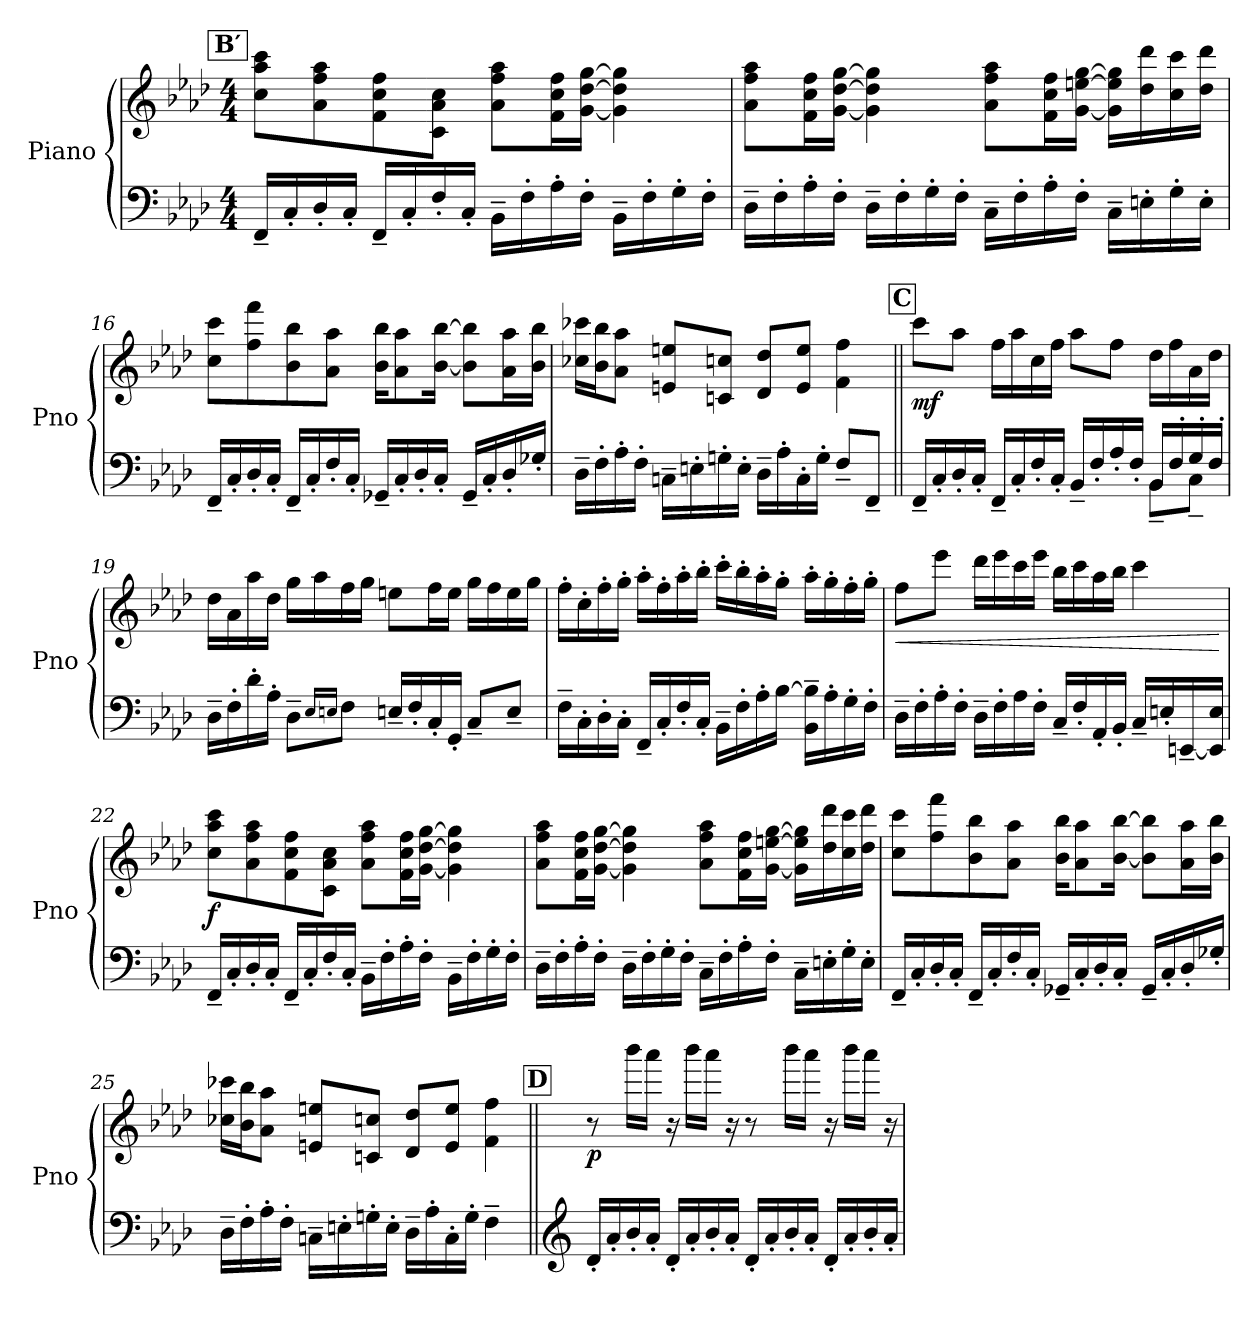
**kern	**kern	**dynam
*part1	*part1	*part1
*staff2	*staff1	*staff1/2
*I"Piano	*	*
*I'Pno	*	*
*clefF4	*clefG2	*
*k[b-e-a-d-]	*k[b-e-a-d-]	*
*M4/4	*M4/4	*
!!LO:REH:place=s1:a:B:fs=14:t=B′
=14	=14	=14
16FF~/LL	8cc\ 8aa-\ 8ccc\L	.
16C'/	.	.
16D-'/	8a-\ 8ff\ 8aa-\	.
16C'/JJ	.	.
16FF~/LL	8f\ 8cc\ 8ff\	.
16C'/	.	.
16F'/	8c\ 8a-\ 8cc\J	.
16C'/JJ	.	.
16BB-~\LL	8a-\ 8ff\ 8aa-\L	.
16F'\	.	.
16A-'\	16f\ 16cc\ 16ff\L	.
16F'\JJ	[16g\ [16dd-\ [16gg\JJ	.
16BB-~\LL	4g\] 4dd-\] 4gg\]	.
16F'\	.	.
16G'\	.	.
16F'\JJ	.	.
!!LO:LB:g=z
=15	=15	=15
16D-~\LL	8a-\ 8ff\ 8aa-\L	.
16F'\	.	.
16A-'\	16f\ 16cc\ 16ff\L	.
16F'\JJ	[16g\ [16dd-\ [16gg\JJ	.
16D-~\LL	4g\] 4dd-\] 4gg\]	.
16F'\	.	.
16G'\	.	.
16F'\JJ	.	.
16C~\LL	8a-\ 8ff\ 8aa-\L	.
16F'\	.	.
16A-'\	16f\ 16cc\ 16ff\L	.
16F'\JJ	[16g\ [16een\ [16gg\JJ	.
16C~\LL	16g\] 16ee\] 16gg\]LL	.
16En'\	16dd-\ 16ddd-\	.
16G'\	16cc\ 16ccc\	.
16E'\JJ	16dd-\ 16ddd-\JJ	.
=16	=16	=16
16FF~/LL	8cc\ 8ccc\L	.
16C'/	.	.
16D-'/	8ff\ 8fff\	.
16C'/JJ	.	.
16FF~/LL	8b-\ 8bb-\	.
16C'/	.	.
16F'/	8a-\ 8aa-\J	.
16C'/JJ	.	.
16GG-X~/LL	16b-\ 16bb-\KL	.
16C'/	8a-\ 8aa-\	.
16D-'/	.	.
16C'/JJ	[16b-\ [16bb-\Jk	.
16GG-~/LL	8b-\] 8bb-\]L	.
16C'/	.	.
16D-'/	16a-\ 16aa-\L	.
16G-X'/JJ	16b-\ 16bb-\JJ	.
!!LO:LB:g=z
=17	=17	=17
16D-~\LL	16cc-X\ 16ccc-X\LL	.
16F'\	16b-\ 16bb-\J	.
16A-'\	8a-\ 8aa-\J	.
16F'\JJ	.	.
16Cn~\LL	8en/ 8een/L	.
16En'\	.	.
16Gn'\	8cn/ 8ccn/J	.
16E'\JJ	.	.
16D-~\LL	8d-/ 8dd-/L	.
16A-'\	.	.
16C'\	8e/ 8ee/J	.
16G'\JJ	.	.
8F~/L	4f\ 4ff\	.
8FF~/J	.	.
!!LO:REH:place=s1:a:B:fs=14:t=C
=18||	=18||	=18||
*^	*	*
!	!	!	!LO:DY:b
16FF~/LL	2.ryy	8ccc\L	mf
16C'/	.	.	.
16D-'/	.	8aa-\J	.
16C'/JJ	.	.	.
16FF~/LL	.	16ff\LL	.
16C'/	.	16aa-\	.
16F'/	.	16cc\	.
16C'/JJ	.	16ff\JJ	.
16BB-~/LL	.	8aa-\L	.
16F'/	.	.	.
16A-'/	.	8ff\J	.
16F'/JJ	.	.	.
16BB-/LL	8BB-~\L	16dd-\LL	.
16F'/	.	16ff\	.
16G'/	8C~\J	16a-\	.
16F'/JJ	.	16dd-\JJ	.
*v	*v	*	*
!!LO:PB:g=z
=19	=19	=19
16D-~\LL	16dd-\LL	.
16F'\	16a-\	.
16d-'\	16aa-\	.
16A-'\JJ	16dd-\JJ	.
8D-~\L	16gg\LL	.
.	16aa-\	.
16qE-/LL	.	.
16qEn/JJ	.	.
8F\J	16ff\	.
.	16gg\JJ	.
16En~/LL	8een\L	.
16F'/	.	.
16C'/	16ff\L	.
16GG'/JJ	16ee\JJ	.
8C~/L	16gg\LL	.
.	16ff\	.
8E~/J	16ee\	.
.	16gg\JJ	.
=20	=20	=20
16F~\LL	16ff'\LL	.
16C'\	16cc'\	.
16D-'\	16ff'\	.
16C'\JJ	16gg'\JJ	.
16FF~/LL	16aa-'\LL	.
16C'/	16ff'\	.
16F'/	16aa-'\	.
16C'/JJ	16bb-'\JJ	.
16BB-~\LL	16ccc'\LL	.
16F'\	16bb-'\	.
16A-'\	16aa-'\	.
[16B-\JJ	16gg'\JJ	.
16BB-\~ 16B-\]~LL	16aa-'\LL	.
16A-'\	16gg'\	.
16G'\	16ff'\	.
16F'\JJ	16gg'\JJ	.
!!LO:LB:g=z
=21	=21	=21
!	!	!LO:HP:b
16D-~\LL	8ff\L	<
16F'\	.	.
16A-'\	8eee-\J	.
16F'\JJ	.	.
16D-~\LL	16ddd-\LL	.
16F'\	16eee-\	.
16A-\	16ccc\	.
16F'\JJ	16eee-\JJ	.
16C~/LL	16bb-\LL	.
16F'/	16ccc\	.
16AA-'/	16aa-\	.
16BB-'/JJ	16bb-\JJ	.
16C~/LL	4ccc\	.
16En'/	.	.
[16EEn~/	.	.
16EE/] 16E/JJ	.	.
.	.	[
=22	=22	=22
!	!	!LO:DY:b
16FF~/LL	8cc\ 8aa-\ 8ccc\L	f
16C'/	.	.
16D-'/	8a-\ 8ff\ 8aa-\	.
16C'/JJ	.	.
16FF~/LL	8f\ 8cc\ 8ff\	.
16C'/	.	.
16F'/	8c\ 8a-\ 8cc\J	.
16C'/JJ	.	.
16BB-~\LL	8a-\ 8ff\ 8aa-\L	.
16F'\	.	.
16A-'\	16f\ 16cc\ 16ff\L	.
16F'\JJ	[16g\ [16dd-\ [16gg\JJ	.
16BB-~\LL	4g\] 4dd-\] 4gg\]	.
16F'\	.	.
16G'\	.	.
16F'\JJ	.	.
!!LO:LB:g=z
=23	=23	=23
16D-~\LL	8a-\ 8ff\ 8aa-\L	.
16F'\	.	.
16A-'\	16f\ 16cc\ 16ff\L	.
16F'\JJ	[16g\ [16dd-\ [16gg\JJ	.
16D-~\LL	4g\] 4dd-\] 4gg\]	.
16F'\	.	.
16G'\	.	.
16F'\JJ	.	.
16C~\LL	8a-\ 8ff\ 8aa-\L	.
16F'\	.	.
16A-'\	16f\ 16cc\ 16ff\L	.
16F'\JJ	[16g\ [16een\ [16gg\JJ	.
16C~\LL	16g\] 16ee\] 16gg\]LL	.
16En'\	16dd-\ 16ddd-\	.
16G'\	16cc\ 16ccc\	.
16E'\JJ	16dd-\ 16ddd-\JJ	.
=24	=24	=24
16FF~/LL	8cc\ 8ccc\L	.
16C'/	.	.
16D-'/	8ff\ 8fff\	.
16C'/JJ	.	.
16FF~/LL	8b-\ 8bb-\	.
16C'/	.	.
16F'/	8a-\ 8aa-\J	.
16C'/JJ	.	.
16GG-X~/LL	16b-\ 16bb-\KL	.
16C'/	8a-\ 8aa-\	.
16D-'/	.	.
16C'/JJ	[16b-\ [16bb-\Jk	.
16GG-~/LL	8b-\] 8bb-\]L	.
16C'/	.	.
16D-'/	16a-\ 16aa-\L	.
16G-X'/JJ	16b-\ 16bb-\JJ	.
!!LO:LB:g=z
=25	=25	=25
16D-~\LL	16cc-X\ 16ccc-X\LL	.
16F'\	16b-\ 16bb-\J	.
16A-'\	8a-\ 8aa-\J	.
16F'\JJ	.	.
16Cn~\LL	8en/ 8een/L	.
16En'\	.	.
16Gn'\	8cn/ 8ccn/J	.
16E'\JJ	.	.
16D-~\LL	8d-/ 8dd-/L	.
16A-'\	.	.
16C'\	8e/ 8ee/J	.
16G'\JJ	.	.
4F~\	4f\ 4ff\	.
!!LO:REH:place=s1:a:B:fs=14:t=D
=26||	=26||	=26||
*clefG2	*	*
!	!	!LO:DY:b
16d-'/LL	8r	p
16a-'/	.	.
16b-'/	16bbb-\LL	.
16a-'/JJ	16aaa-\JJ	.
16d-'/LL	16r	.
16a-'/	16bbb-\LL	.
16b-'/	16aaa-\JJ	.
16a-'/JJ	16r	.
16d-'/LL	8r	.
16a-'/	.	.
16b-'/	16bbb-\LL	.
16a-'/JJ	16aaa-\JJ	.
16d-'/LL	16r	.
16a-'/	16bbb-\LL	.
16b-'/	16aaa-\JJ	.
16a-'/JJ	16r	.
=	=	=
*-	*-	*-
